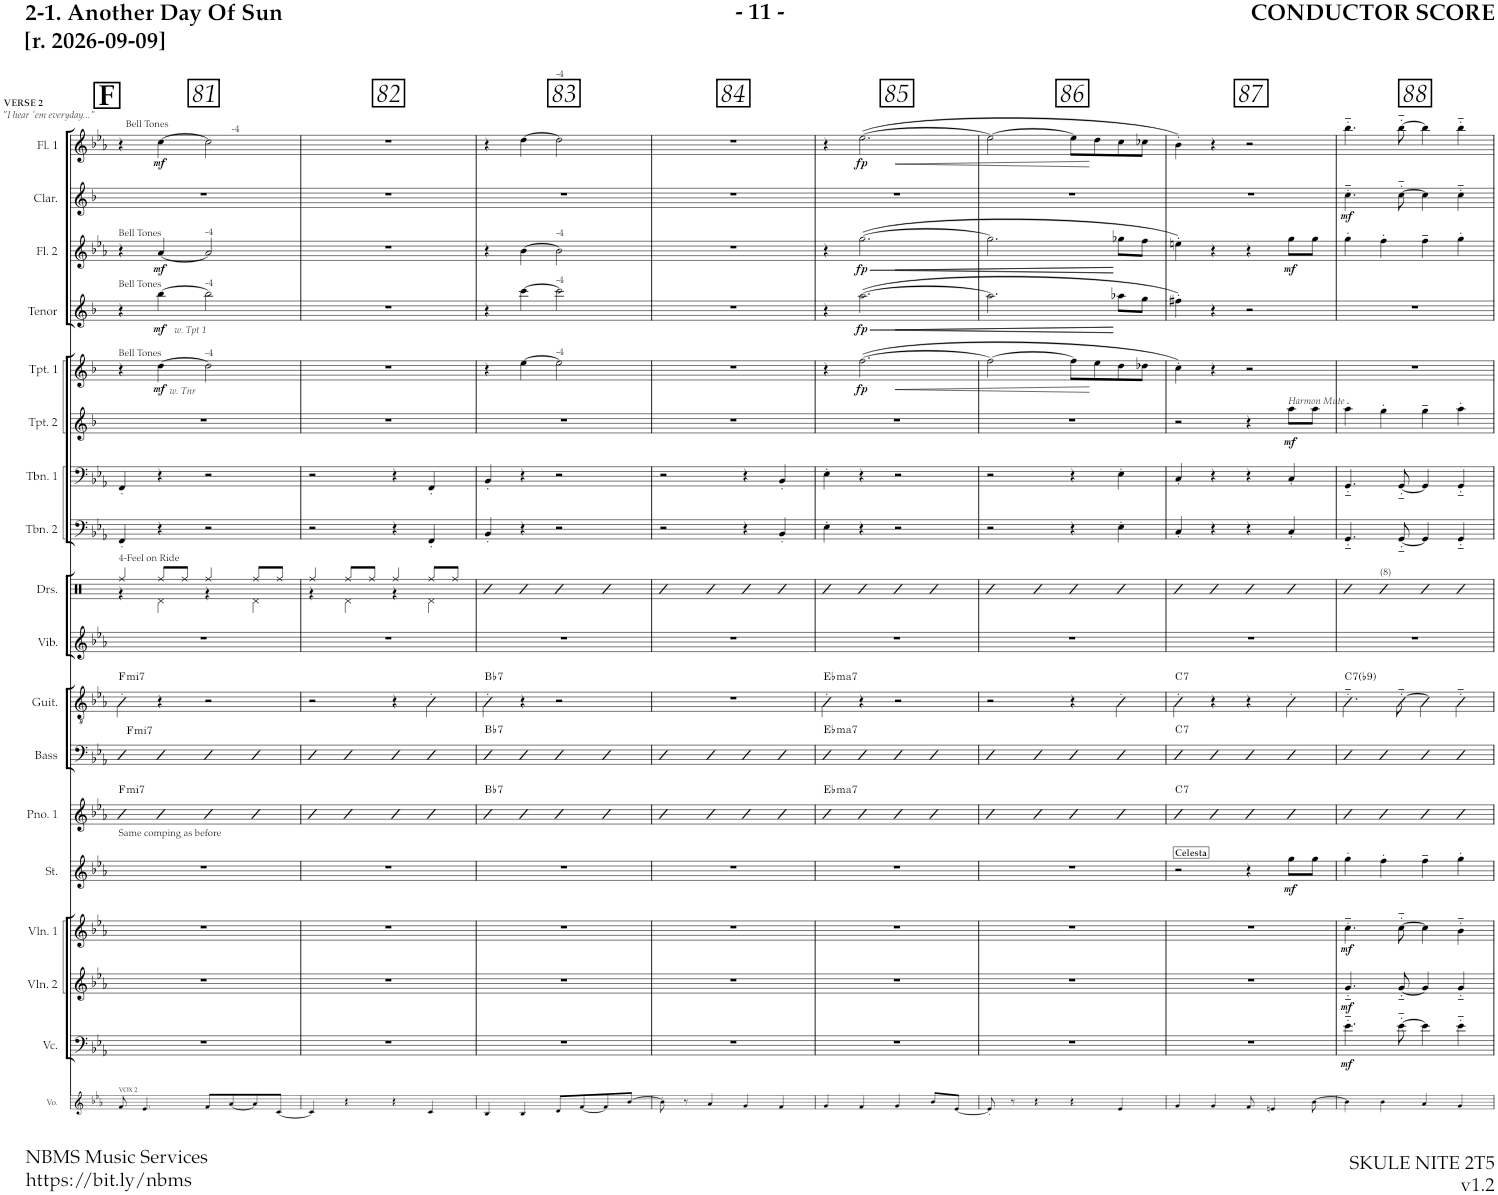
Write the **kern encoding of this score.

**kern	**kern	**dynam	**kern	**dynam	**kern	**dynam	**kern	**dynam	**kern	**harte	**kern	**harte	**kern	**harte	**kern	**kern	**kern	**kern	**kern	**dynam	**kern	**dynam	**kern	**dynam	**kern	**dynam	**kern	**dynam	**kern	**dynam
*part18	*part17	*part17	*part16	*part16	*part15	*part15	*part14	*part14	*part13	*part13	*part12	*part12	*part11	*part11	*part10	*part9	*part8	*part7	*part6	*part6	*part5	*part5	*part4	*part4	*part3	*part3	*part2	*part2	*part1	*part1
*staff18	*staff17	*staff17	*staff16	*staff16	*staff15	*staff15	*staff14	*staff14	*staff13	*	*staff12	*	*staff11	*	*staff10	*staff9	*staff8	*staff7	*staff6	*staff6	*staff5	*staff5	*staff4	*staff4	*staff3	*staff3	*staff2	*staff2	*staff1	*staff1
*I"Voice	*I"Violoncello	*	*I"Violin 2	*	*I"Violin 1	*	*I"Piano 2	*	*I"Piano 1	*	*I"Bass	*	*I"Guitar	*	*I"Percussion	*I"Drumset	*I"Trombone 2	*I"Trombone 1	*I"Trumpet 2	*	*I"Trumpet 1	*	*I"REED 4 (Tenor Sax)	*	*I"REED 3 (Alto Sax, Flute)	*	*I"REED 2 (Clarinet)	*	*I"Flute (Doubles Bari Sax)	*
*I'Vo.	*I'Vc.	*	*I'Vln. 2	*	*I'Vln. 1	*	*I'Pno. 2	*	*I'Pno. 1	*	*I'Bass	*	*I'Guit.	*	*I'Perc.	*I'Drs.	*I'Tbn. 2	*I'Tbn. 1	*I'Tpt. 2	*	*I'Tpt. 1	*	*I'Tenor	*	*I'Alto	*	*I'Clar.	*	*I'Fl. 1	*
!!LO:PB:g=z
*clefG2	*clefF4	*	*clefG2	*	*clefG2	*	*clefG2	*	*clefG2	*	*clefF4	*	*clefGv2	*	*clefG2	*clefX	*clefF4	*clefF4	*clefG2	*	*clefG2	*	*clefG2	*	*clefG2	*	*clefG2	*	*clefG2	*
*	*	*	*	*	*	*	*Trd-7c-12	*	*	*	*Trd7c12	*	*	*	*	*	*	*	*Trd1c2	*	*Trd1c2	*	*Trd8c14	*	*Trd5c9	*	*Trd1c2	*	*Trd12c21	*
*k[b-e-a-]	*k[b-e-a-]	*	*k[b-e-a-]	*	*k[b-e-a-]	*	*k[b-e-a-]	*	*k[b-e-a-]	*	*k[b-e-a-]	*	*k[b-e-a-]	*	*k[b-e-a-]	*k[]	*k[b-e-a-]	*k[b-e-a-]	*k[b-]	*	*k[b-]	*	*k[b-]	*	*k[b-e-a-]	*	*k[b-]	*	*k[b-e-a-]	*
*M2/2	*M2/2	*	*M2/2	*	*M2/2	*	*M2/2	*	*M2/2	*	*M2/2	*	*M2/2	*	*M2/2	*M2/2	*M2/2	*M2/2	*M2/2	*	*M2/2	*	*M2/2	*	*M2/2	*	*M2/2	*	*M2/2	*
*met(c|)	*met(c|)	*	*met(c|)	*	*met(c|)	*	*met(c|)	*	*met(c|)	*	*met(c|)	*	*met(c|)	*	*met(c|)	*met(c|)	*met(c|)	*met(c|)	*met(c|)	*	*met(c|)	*	*met(c|)	*	*met(c|)	*	*met(c|)	*	*met(c|)	*
!!LO:REH:place=s1:a:B:cj:fs=14:t=F
=81	=81	=81	=81	=81	=81	=81	=81	=81	=81	=81	=81	=81	=81	=81	=81	=81	=81	=81	=81	=81	=81	=81	=81	=81	=81	=81	=81	=81	=81	=81
*	*	*	*	*	*	*	*	*	*	*	*	*	*	*	*	*^	*	*	*	*	*	*	*	*	*	*	*	*	*	*
!	!	!	!	!	!	!	!	!	!	!	!	!	!	!	!	!	!	!	!	!	!	!	!	!	!	!	!	!	!	!LO:TX:a:B:t=VERSE 2	!
!	!	!	!	!	!	!	!	!	!	!	!	!	!	!	!	!	!	!	!	!	!	!	!	!	!	!	!	!	!	!LO:TX:a:i:t="I hear 'em everyday..."	!
!	!	!	!	!	!	!	!	!	!	!	!	!	!	!	!	!	!	!	!	!	!	!	!	!	!	!	!	!	!	!LO:TX:a:t=Bell Tones	!
!	!	!	!	!	!	!	!	!	!	!	!	!	!	!	!	!	!	!	!	!	!	!	!	!	!	!LO:TX:a:t=Bell Tones	!	!	!	!	!
!	!	!	!	!	!	!	!	!	!	!	!	!	!	!	!	!	!	!	!	!	!	!	!	!LO:TX:a:t=Bell Tones	!	!	!	!	!	!	!
!	!	!	!	!	!	!	!	!	!	!	!	!	!	!	!	!	!	!	!	!	!	!LO:TX:a:t=Bell Tones	!	!	!	!	!	!	!	!	!
!	!	!	!	!	!	!	!	!	!	!	!	!	!	!	!	!LO:TX:a:t=4-Feel on Ride	!	!	!	!	!	!	!	!	!	!	!	!	!	!	!
!	!	!	!	!	!	!	!	!	!LO:TX:b:t=Same comping as before	!	!	!	!	!	!	!	!	!	!	!	!	!	!	!	!	!	!	!	!	!	!
!LO:TX:a:t=VOX 2	!	!	!	!	!	!	!	!	!	!LO:H:kt=mi7	!	!LO:H:kt=mi7	!	!LO:H:kt=mi7	!	!	!	!	!	!	!	!	!	!	!	!	!	!	!	!	!
8f/	1r	.	1r	.	1r	.	1r	.	4BBB-	F:min7	4BB-	F:min7	4FF'\	F:min7	1r	4Rff/	4r	4FF'/	4FF'/	1r	.	4r	.	4r	.	4r	.	1r	.	4r	.
4.e-/	.	.	.	.	.	.	.	.	.	.	.	.	.	.	.	.	.	.	.	.	.	.	.	.	.	.	.	.	.	.	.
!	!	!	!	!	!	!	!	!	!	!	!	!	!	!	!	!	!	!	!	!	!	!	!	!LO:TX:b:i:t=w. Tpt 1	!	!	!	!	!	!	!
!	!	!	!	!	!	!	!	!	!	!	!	!	!	!	!	!	!	!	!	!	!	!LO:TX:b:i:t=w. Tnr	!	!	!	!	!	!	!	!	!
!	!	!	!	!	!	!	!	!	!	!	!	!	!	!	!	!	!	!	!	!	!	!	!LO:DY:b	!	!LO:DY:b	!	!LO:DY:b	!	!	!	!LO:DY:b
.	.	.	.	.	.	.	.	.	4AAA-	.	4AA-	.	4r	.	.	8Rff/L	4Rd\	4r	4r	.	.	[4dd\	mf	[4bb-\	mf	[4a-/	mf	.	.	[4cc\	mf
.	.	.	.	.	.	.	.	.	.	.	.	.	.	.	.	8Rff/J	.	.	.	.	.	.	.	.	.	.	.	.	.	.	.
!	!	!	!	!	!	!	!	!	!	!	!	!	!	!	!	!	!	!	!	!	!	!	!	!	!	!	!	!	!	!LO:TX:a:t=-4	!
!	!	!	!	!	!	!	!	!	!	!	!	!	!	!	!	!	!	!	!	!	!	!	!	!	!	!LO:TX:a:t=-4	!	!	!	!	!
!	!	!	!	!	!	!	!	!	!	!	!	!	!	!	!	!	!	!	!	!	!	!	!	!LO:TX:a:t=-4	!	!	!	!	!	!	!
!	!	!	!	!	!	!	!	!	!	!	!	!	!	!	!	!	!	!	!	!	!	!LO:TX:a:t=-4	!	!	!	!	!	!	!	!	!
8f/L	.	.	.	.	.	.	.	.	4GGG	.	4GG	.	2r	.	.	4Rff/	4r	2r	2r	.	.	2dd\]	.	2bb-\]	.	2a-/]	.	.	.	2cc\]	.
[8a-/	.	.	.	.	.	.	.	.	.	.	.	.	.	.	.	.	.	.	.	.	.	.	.	.	.	.	.	.	.	.	.
8a-/]	.	.	.	.	.	.	.	.	4FFF	.	4FF	.	.	.	.	8Rff/L	4Rd\	.	.	.	.	.	.	.	.	.	.	.	.	.	.
[8c/J	.	.	.	.	.	.	.	.	.	.	.	.	.	.	.	8Rff/J	.	.	.	.	.	.	.	.	.	.	.	.	.	.	.
=82	=82	=82	=82	=82	=82	=82	=82	=82	=82	=82	=82	=82	=82	=82	=82	=82	=82	=82	=82	=82	=82	=82	=82	=82	=82	=82	=82	=82	=82	=82	=82
4c/]	1r	.	1r	.	1r	.	1r	.	4BBB-	.	4BB-	.	2r	.	1r	4Rff/	4r	2r	2r	1r	.	1r	.	1r	.	1r	.	1r	.	1r	.
4r	.	.	.	.	.	.	.	.	4CC	.	4C	.	.	.	.	8Rff/L	4Rd\	.	.	.	.	.	.	.	.	.	.	.	.	.	.
.	.	.	.	.	.	.	.	.	.	.	.	.	.	.	.	8Rff/J	.	.	.	.	.	.	.	.	.	.	.	.	.	.	.
4r	.	.	.	.	.	.	.	.	4DD	.	4D	.	4r	.	.	4Rff/	4r	4r	4r	.	.	.	.	.	.	.	.	.	.	.	.
4c/	.	.	.	.	.	.	.	.	4BBB-	.	4BB-	.	4FF'\	.	.	8Rff/L	4Rd\	4FF'/	4FF'/	.	.	.	.	.	.	.	.	.	.	.	.
.	.	.	.	.	.	.	.	.	.	.	.	.	.	.	.	8Rff/J	.	.	.	.	.	.	.	.	.	.	.	.	.	.	.
*	*	*	*	*	*	*	*	*	*	*	*	*	*	*	*	*v	*v	*	*	*	*	*	*	*	*	*	*	*	*	*	*
=83	=83	=83	=83	=83	=83	=83	=83	=83	=83	=83	=83	=83	=83	=83	=83	=83	=83	=83	=83	=83	=83	=83	=83	=83	=83	=83	=83	=83	=83	=83
!	!	!	!	!	!	!	!	!	!	!LO:H:kt=7	!	!LO:H:kt=7	!	!LO:H:kt=7	!	!	!	!	!	!	!	!	!	!	!	!	!	!	!	!
4B-/	1r	.	1r	.	1r	.	1r	.	4BB-	Bb:7	4B-	Bb:7	4BB-'\	Bb:7	1r	4R	4BB-'/	4BB-'/	1r	.	4r	.	4r	.	4r	.	1r	.	4r	.
4B-/	.	.	.	.	.	.	.	.	4AA-	.	4A-	.	4r	.	.	4R	4r	4r	.	.	[4ee\	.	[4ccc\	.	[4b-\	.	.	.	[4dd\	.
!	!	!	!	!	!	!	!	!	!	!	!	!	!	!	!	!	!	!	!	!	!	!	!	!	!	!	!	!	!LO:TX:a:t=-4	!
!	!	!	!	!	!	!	!	!	!	!	!	!	!	!	!	!	!	!	!	!	!	!	!	!	!LO:TX:a:t=-4	!	!	!	!	!
!	!	!	!	!	!	!	!	!	!	!	!	!	!	!	!	!	!	!	!	!	!	!	!LO:TX:a:t=-4	!	!	!	!	!	!	!
!	!	!	!	!	!	!	!	!	!	!	!	!	!	!	!	!	!	!	!	!	!LO:TX:a:t=-4	!	!	!	!	!	!	!	!	!
8d/L	.	.	.	.	.	.	.	.	4GG	.	4G	.	2r	.	.	4R	2r	2r	.	.	2ee\]	.	2ccc\]	.	2b-\]	.	.	.	2dd\]	.
[8f/	.	.	.	.	.	.	.	.	.	.	.	.	.	.	.	.	.	.	.	.	.	.	.	.	.	.	.	.	.	.
8f/]	.	.	.	.	.	.	.	.	4FF	.	4F	.	.	.	.	4R	.	.	.	.	.	.	.	.	.	.	.	.	.	.
[8b-/J	.	.	.	.	.	.	.	.	.	.	.	.	.	.	.	.	.	.	.	.	.	.	.	.	.	.	.	.	.	.
=84	=84	=84	=84	=84	=84	=84	=84	=84	=84	=84	=84	=84	=84	=84	=84	=84	=84	=84	=84	=84	=84	=84	=84	=84	=84	=84	=84	=84	=84	=84
8b-'\]	1r	.	1r	.	1r	.	1r	.	4EE-	.	4E-	.	1r	.	1r	4R	2r	2r	1r	.	1r	.	1r	.	1r	.	1r	.	1r	.
8r	.	.	.	.	.	.	.	.	.	.	.	.	.	.	.	.	.	.	.	.	.	.	.	.	.	.	.	.	.	.
4a-/	.	.	.	.	.	.	.	.	4DD	.	4D	.	.	.	.	4R	.	.	.	.	.	.	.	.	.	.	.	.	.	.
4g/	.	.	.	.	.	.	.	.	4CC	.	4C	.	.	.	.	4R	4r	4r	.	.	.	.	.	.	.	.	.	.	.	.
4f/	.	.	.	.	.	.	.	.	4BBB-	.	4BB-	.	.	.	.	4R	4BB-'/	4BB-'/	.	.	.	.	.	.	.	.	.	.	.	.
=85	=85	=85	=85	=85	=85	=85	=85	=85	=85	=85	=85	=85	=85	=85	=85	=85	=85	=85	=85	=85	=85	=85	=85	=85	=85	=85	=85	=85	=85	=85
!	!	!	!	!	!	!	!	!	!	!LO:H:kt=ma7	!	!LO:H:kt=ma7	!	!LO:H:kt=ma7	!	!	!	!	!	!	!	!	!	!	!	!	!	!	!	!
4g/	1r	.	1r	.	1r	.	1r	.	4EE-	Eb:maj7	4E-	Eb:maj7	4E-'\	Eb:maj7	1r	4R	4E-'\	4E-'\	1r	.	4r	.	4r	.	4r	.	1r	.	4r	.
!	!	!	!	!	!	!	!	!	!	!	!	!	!	!	!	!	!	!	!	!	!	!LO:DY:b	!	!LO:HP:b	!	!LO:HP:b	!	!	!	!
!	!	!	!	!	!	!	!	!	!	!	!	!	!	!	!	!	!	!	!	!	!	!	!	!LO:DY:n=1:b	!	!LO:DY:n=1:b	!	!	!	!LO:DY:b
4f/	.	.	.	.	.	.	.	.	4FF	.	4F	.	4r	.	.	4R	4r	4r	.	.	([2.ff\	fp	([2.aa\	< fp	(>[2.gg\	< fp	.	.	([2.ee-\	fp
4g/	.	.	.	.	.	.	.	.	4GG	.	4G	.	2r	.	.	4R	2r	2r	.	.	.	.	.	.	.	.	.	.	.	.
8b-/L	.	.	.	.	.	.	.	.	4EE-	.	4E-	.	.	.	.	4R	.	.	.	.	.	.	.	.	.	.	.	.	.	.
[8e-/J	.	.	.	.	.	.	.	.	.	.	.	.	.	.	.	.	.	.	.	.	.	.	.	.	.	.	.	.	.	.
=86	=86	=86	=86	=86	=86	=86	=86	=86	=86	=86	=86	=86	=86	=86	=86	=86	=86	=86	=86	=86	=86	=86	=86	=86	=86	=86	=86	=86	=86	=86
!	!	!	!	!	!	!	!	!	!	!	!	!	!	!	!	!	!	!	!	!	!	!LO:HP:b	!	!LO:HP:b	!	!LO:HP:b	!	!	!	!LO:HP:b
8e-'/]	1r	.	1r	.	1r	.	1r	.	4BBB-	.	4E-	.	2r	.	1r	4R	2r	2r	1r	.	2ff\_	<	2.aa\]	<	2.gg\]	<	1r	.	2ee-\_	<
8r	.	.	.	.	.	.	.	.	.	.	.	.	.	.	.	.	.	.	.	.	.	.	.	.	.	.	.	.	.	.
4r	.	.	.	.	.	.	.	.	4CC	.	4F	.	.	.	.	4R	.	.	.	.	.	.	.	.	.	.	.	.	.	.
4r	.	.	.	.	.	.	.	.	4DD	.	4G	.	4r	.	.	4R	4r	4r	.	.	8ff\L]	.	.	.	.	.	.	.	8ee-\L]	.
.	.	.	.	.	.	.	.	.	.	.	.	.	.	.	.	.	.	.	.	.	8ee\	[	.	.	.	.	.	.	8dd\	[
4e-/	.	.	.	.	.	.	.	.	4BBB-	.	4E-	.	4E-'\	.	.	4R	4E-'\	4E-'\	.	.	8dd\	.	8aa-X\L	[ [	8gg-X\L	[ [	.	.	8cc\	.
.	.	.	.	.	.	.	.	.	.	.	.	.	.	.	.	.	.	.	.	.	8dd-X\J	.	8gg\J	.	8ff\J	.	.	.	8cc-X\J	.
=87	=87	=87	=87	=87	=87	=87	=87	=87	=87	=87	=87	=87	=87	=87	=87	=87	=87	=87	=87	=87	=87	=87	=87	=87	=87	=87	=87	=87	=87	=87
!	!	!	!	!	!	!	!LO:TX:a:B:t=Celesta	!	!	!LO:H:kt=7	!	!LO:H:kt=7	!	!LO:H:kt=7	!	!	!	!	!	!	!	!	!	!	!	!	!	!	!	!
4g/	1r	.	1r	.	1r	.	2r	.	4BBB-	C:7	4BB-	C:7	4C'\	C:7	1r	4R	4C'/	4C'/	2r	.	4cc'\)	.	4ff#X'\)	.	4een'\)	.	1r	.	4b-'\)	.
4g/	.	.	.	.	.	.	.	.	4CC	.	4AA-	.	4r	.	.	4R	4r	4r	.	.	4r	.	4r	.	4r	.	.	.	4r	.
8f/	.	.	.	.	.	.	4r	.	4DD	.	4GG	.	4r	.	.	4R	4r	4r	4r	.	2r	.	2r	.	4r	.	.	.	2r	.
4en/	.	.	.	.	.	.	.	.	.	.	.	.	.	.	.	.	.	.	.	.	.	.	.	.	.	.	.	.	.	.
!	!	!	!	!	!	!	!	!	!	!	!	!	!	!	!	!	!	!	!LO:TX:a:i:t=Harmon Mute	!	!	!	!	!	!	!	!	!	!	!
!	!	!	!	!	!	!	!	!LO:DY:b	!	!	!	!	!	!	!	!	!	!	!	!LO:DY:b	!	!	!	!	!	!LO:DY:b	!	!	!	!
.	.	.	.	.	.	.	8gg\L	mf	4BBB-	.	4FF	.	4C'\	.	.	4R	4C'/	4C'/	8aa\L	mf	.	.	.	.	8gg\L	mf	.	.	.	.
[8b-\	.	.	.	.	.	.	8gg\J	.	.	.	.	.	.	.	.	.	.	.	8aa\J	.	.	.	.	.	8gg\J	.	.	.	.	.
=88	=88	=88	=88	=88	=88	=88	=88	=88	=88	=88	=88	=88	=88	=88	=88	=88	=88	=88	=88	=88	=88	=88	=88	=88	=88	=88	=88	=88	=88	=88
!	!	!LO:DY:b	!	!LO:DY:b	!	!LO:DY:b	!	!	!	!	!	!	!	!LO:H:kt=7	!	!	!	!	!	!	!	!	!	!	!	!	!	!LO:DY:b	!	!
4b-\]	4.e-'~\	mf	4.g'~/	mf	4.cc'~\	mf	4gg'\	.	4BBB-	.	4BB-	.	4.GG'~\	C:7(b9)	1r	4R	4.GG'~/	4.GG'~/	4aa'\	.	1r	.	1r	.	4gg'\	.	4.cc'~\	mf	4.bb-'~\	.
!	!	!	!	!	!	!	!	!	!	!	!	!	!	!	!	!LO:TX:a:t=(8)	!	!	!	!	!	!	!	!	!	!	!	!	!	!
4b-\	.	.	.	.	.	.	4ff'\	.	4CC	.	4C	.	.	.	.	4R	.	.	4gg'\	.	.	.	.	.	4ff'\	.	.	.	.	.
.	[8e-'~\	.	[8g'~/	.	[8cc'~\	.	.	.	.	.	.	.	[8GG'~\	.	.	.	[8GG'~/	[8GG'~/	.	.	.	.	.	.	.	.	[8cc'~\	.	[8bb-'~\	.
4a-/	4e-\]	.	4g/]	.	4cc\]	.	4ff~\	.	4DD	.	4D	.	4GG\]	.	.	4R	4GG/]	4GG/]	4gg~\	.	.	.	.	.	4ff~\	.	4cc\]	.	4bb-\]	.
4g/	4e-'~\	.	4g'~/	.	4b-'~\	.	4gg'\	.	4BBB-	.	4BB-	.	4GG'~\	.	.	4R	4GG'~/	4GG'~/	4aa'\	.	.	.	.	.	4gg'\	.	4cc'~\	.	4bb-'~\	.
=	=	=	=	=	=	=	=	=	=	=	=	=	=	=	=	=	=	=	=	=	=	=	=	=	=	=	=	=	=	=
*-	*-	*-	*-	*-	*-	*-	*-	*-	*-	*-	*-	*-	*-	*-	*-	*-	*-	*-	*-	*-	*-	*-	*-	*-	*-	*-	*-	*-	*-	*-
